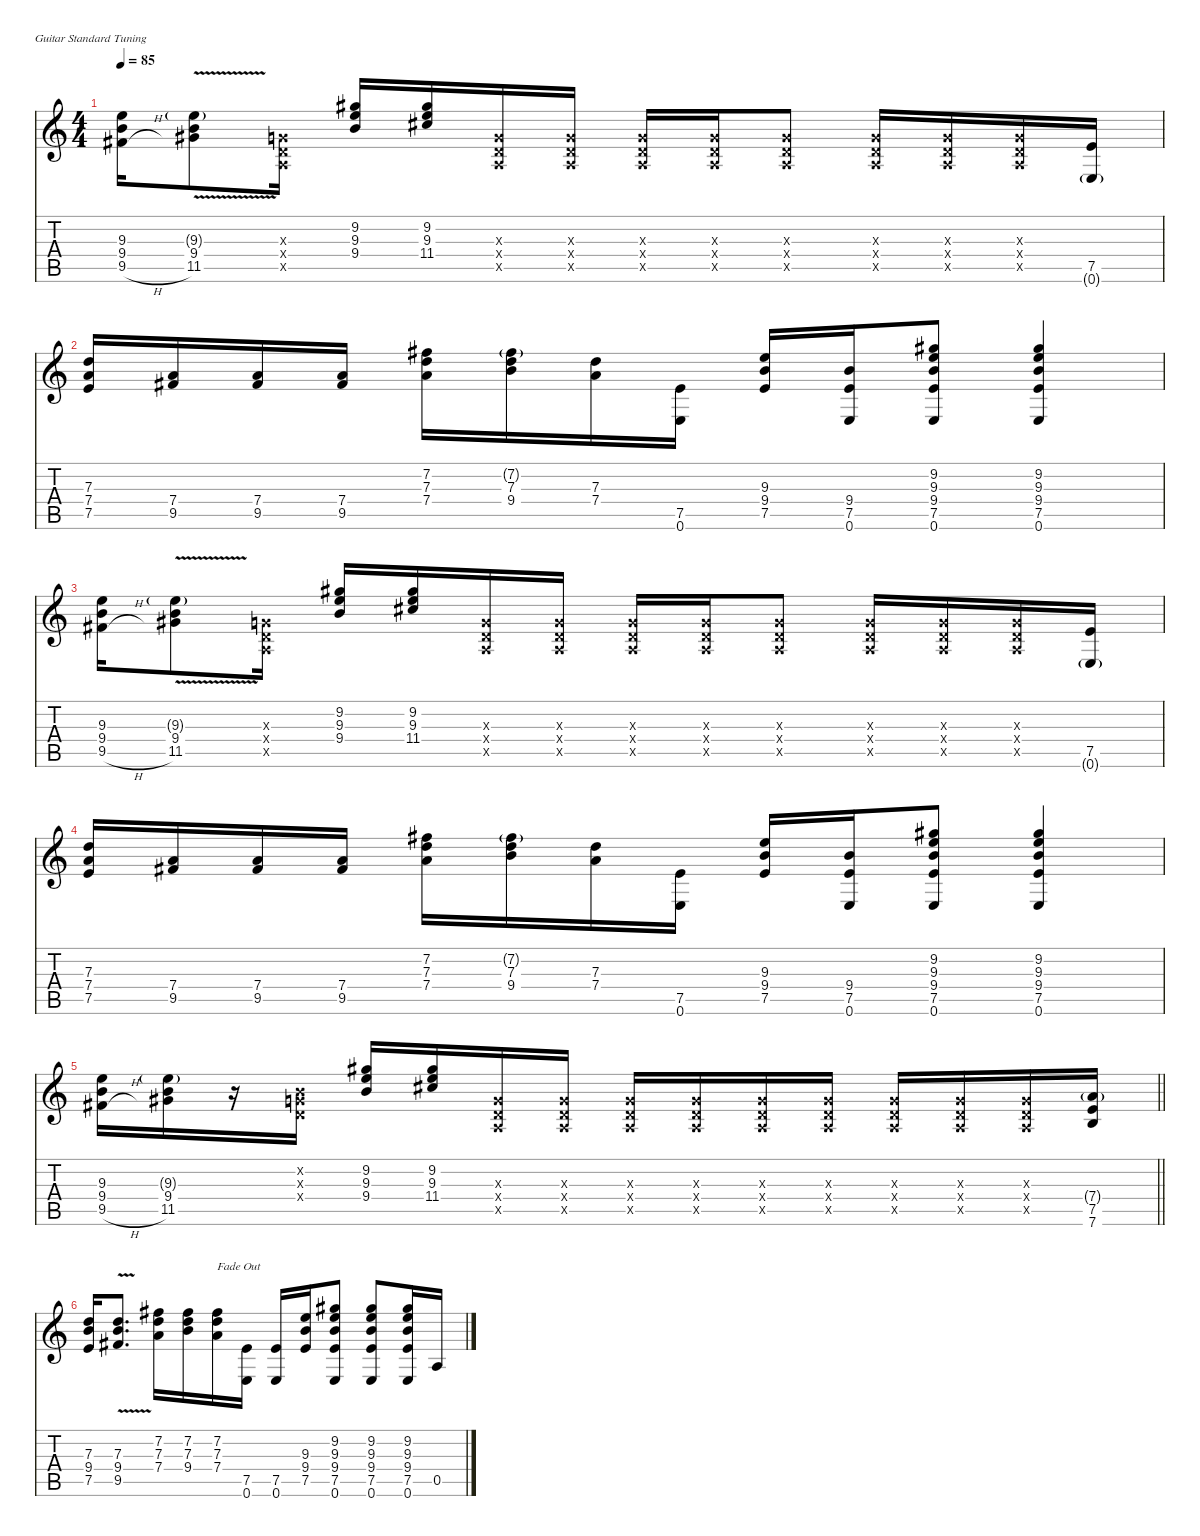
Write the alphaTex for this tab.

\defaultSystemsLayout 4
\hideDynamics
\bracketExtendMode nobrackets
\singleTrackTrackNamePolicy hidden
\multiTrackTrackNamePolicy hidden
\firstSystemTrackNameMode fullname
\firstSystemTrackNameOrientation horizontal
\otherSystemsTrackNameOrientation horizontal
\track ("Jimmy Page (clean electric guitar)" "jz.guit.") {defaultSystemsLayout 4 instrument electricguitarjazz}
\staff {score tabs}
\tuning (E4 B3 G3 D3 A2 E2)
\ts (4 4)
\tempo 85
\clef g2
\ks c
(9.3 9.4 9.5{h acc #}).16{dy f beam Down} (9.3{v g} 9.4{v} 11.5{v acc #}).8{beam Down} (0.3{x} 0.4{x} 0.5{x}).16{beam Down} (9.2{acc #} 9.3 9.4).16{beam Up} (9.2{acc #} 9.3 11.4{acc #}).16{beam Up} (0.3{x} 0.4{x} 0.5{x}).16{beam Up} (0.3{x} 0.4{x} 0.5{x}).16{beam Up} (0.3{x} 0.4{x} 0.5{x}).16{beam Up} (0.3{x} 0.4{x} 0.5{x}).16{beam Up} (0.3{x} 0.4{x} 0.5{x}).8{beam Up} (0.3{x} 0.4{x} 0.5{x}).16{beam Up} (0.3{x} 0.4{x} 0.5{x}).16{beam Up} (0.3{x} 0.4{x} 0.5{x}).16{beam Up} (7.5 0.6{g}).16{beam Up} |
(7.3 7.4 7.5).16{beam Up} (7.4 9.5{acc #}).16{beam Up} (7.4 9.5{acc #}).16{beam Up} (7.4 9.5{acc #}).16{beam Up} (7.2{acc #} 7.3 7.4).16{beam Down} (7.2{g acc #} 7.3 9.4).16{beam Down} (7.3 7.4).16{beam Down} (7.5 0.6).16{beam Down} (9.3 9.4 7.5).16{beam Up} (9.4 7.5 0.6).16{beam Up} (9.2{acc #} 9.3 9.4 7.5 0.6).8{beam Up} (9.2{acc #} 9.3 9.4 7.5 0.6).4{beam Up} |
(9.3 9.4 9.5{h acc #}).16{beam Down} (9.3{v g} 9.4{v} 11.5{v acc #}).8{beam Down} (0.3{x} 0.4{x} 0.5{x}).16{beam Down} (9.2{acc #} 9.3 9.4).16{beam Up} (9.2{acc #} 9.3 11.4{acc #}).16{beam Up} (0.3{x} 0.4{x} 0.5{x}).16{beam Up} (0.3{x} 0.4{x} 0.5{x}).16{beam Up} (0.3{x} 0.4{x} 0.5{x}).16{beam Up} (0.3{x} 0.4{x} 0.5{x}).16{beam Up} (0.3{x} 0.4{x} 0.5{x}).8{beam Up} (0.3{x} 0.4{x} 0.5{x}).16{beam Up} (0.3{x} 0.4{x} 0.5{x}).16{beam Up} (0.3{x} 0.4{x} 0.5{x}).16{beam Up} (7.5 0.6{g}).16{beam Up} |
(7.3 7.4 7.5).16{beam Up} (7.4 9.5{acc #}).16{beam Up} (7.4 9.5{acc #}).16{beam Up} (7.4 9.5{acc #}).16{beam Up} (7.2{acc #} 7.3 7.4).16{beam Down} (7.2{g acc #} 7.3 9.4).16{beam Down} (7.3 7.4).16{beam Down} (7.5 0.6).16{beam Down} (9.3 9.4 7.5).16{beam Up} (9.4 7.5 0.6).16{beam Up} (9.2{acc #} 9.3 9.4 7.5 0.6).8{beam Up} (9.2{acc #} 9.3 9.4 7.5 0.6).4{beam Up} |
\barLineRight lightlight
(9.3 9.4 9.5{h acc #}).16{beam Down} (9.3{g} 9.4 11.5{acc #}).16{beam Down} r.16{beam Down} (0.2{x} 0.3{x} 0.4{x}).16{beam Down} (9.2{acc #} 9.3 9.4).16{beam Up} (9.2{acc #} 9.3 11.4{acc #}).16{beam Up} (0.3{x} 0.4{x} 0.5{x}).16{beam Up} (0.3{x} 0.4{x} 0.5{x}).16{beam Up} (0.3{x} 0.4{x} 0.5{x}).16{beam Up} (0.3{x} 0.4{x} 0.5{x}).16{beam Up} (0.3{x} 0.4{x} 0.5{x}).16{beam Up} (0.3{x} 0.4{x} 0.5{x}).16{beam Up} (0.3{x} 0.4{x} 0.5{x}).16{beam Up} (0.3{x} 0.4{x} 0.5{x}).16{beam Up} (0.3{x} 0.4{x} 0.5{x}).16{beam Up} (7.4{g} 7.5 7.6).16{beam Up} |
(7.3 9.4 7.5).16{beam Up} (7.3{v} 9.4{v} 9.5{v acc #}).8{d beam Up} (7.2{acc #} 7.3 7.4).16{beam Down} (7.2{acc #} 7.3 9.4).16{beam Down} (7.2{acc #} 7.3 7.4).16{txt "Fade Out" beam Down} (7.5 0.6).16{beam Down} (7.5 0.6).16{beam Up} (9.3 9.4 7.5).16{beam Up} (9.2{acc #} 9.3 9.4 7.5 0.6).8{beam Up} (9.2{acc #} 9.3 9.4 7.5 0.6).8{beam Up} (9.2{acc #} 9.3 9.4 7.5 0.6).16{beam Up} 0.5.16{beam Up}
